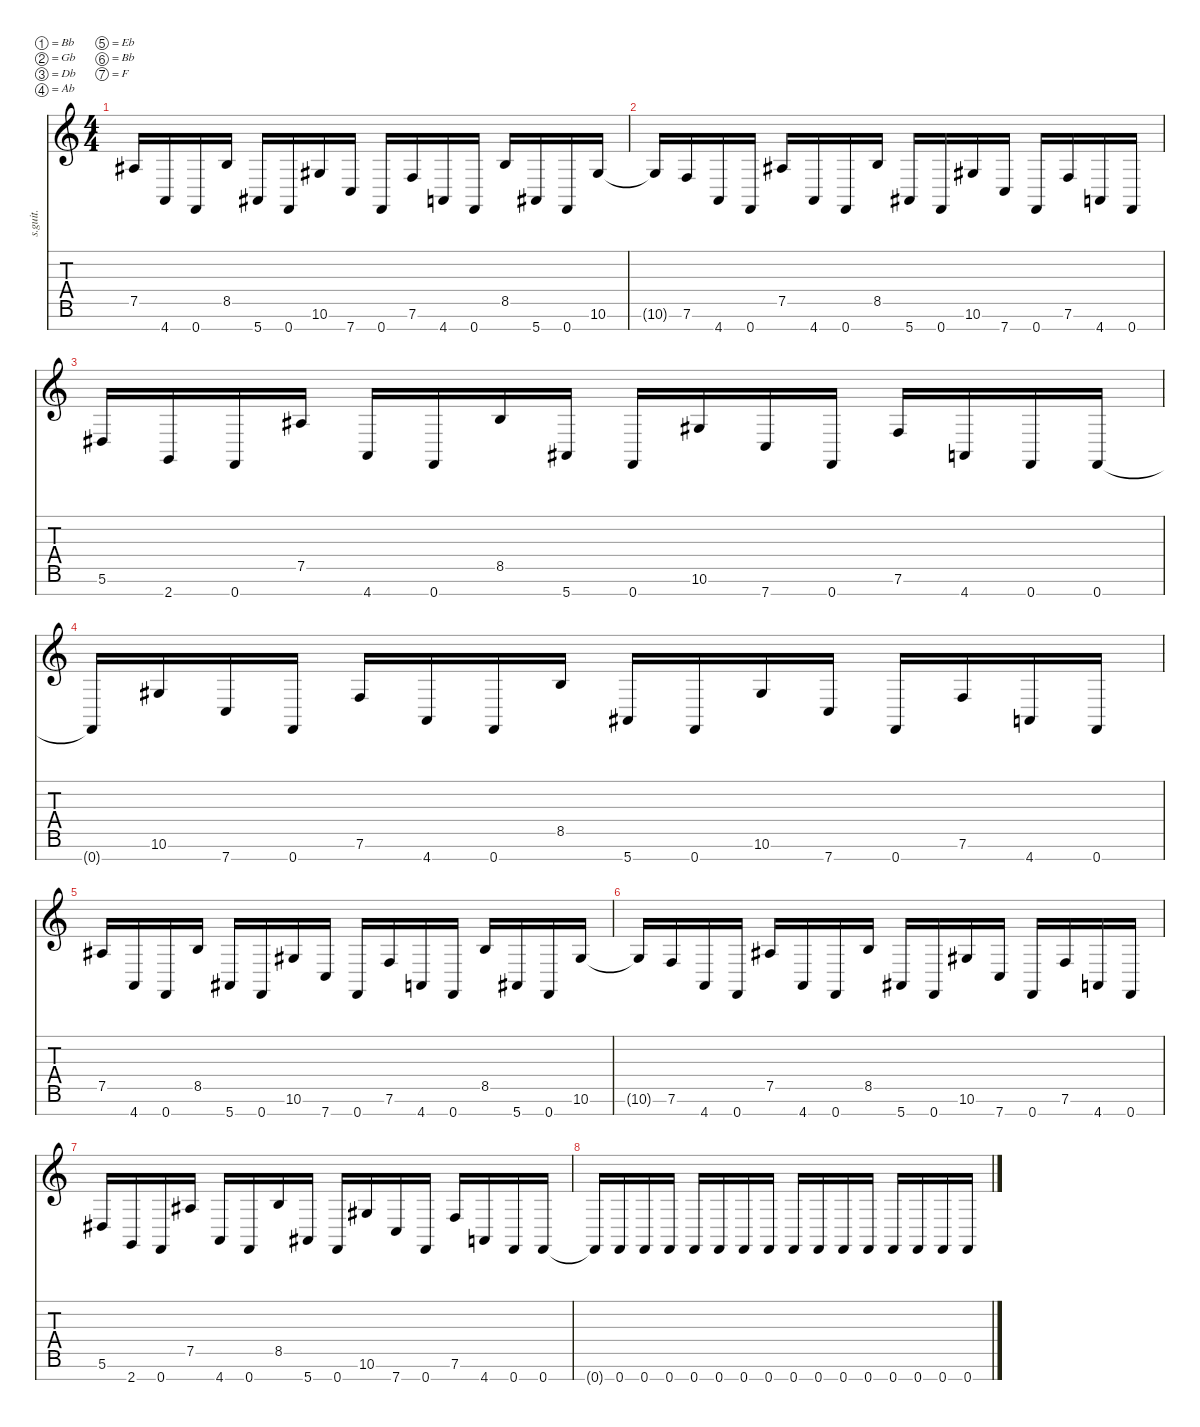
\defaultSystemsLayout 4
\hideDynamics
\bracketExtendMode nobrackets
\track ("Mårten Hagström" "s.guit.") {instrument distortionguitar}
\staff {score tabs}
\tuning (Bb3 Gb3 Db3 Ab2 Eb2 Bb1 F1)
\ts (4 4)
\tempo (110 hide)
\clef g2
\ks c
7.5{acc #}.16{lyrics (0 "") lyrics (1 "") lyrics (2 "") lyrics (3 "") lyrics (4 "") dy f} 4.7.16{lyrics (0 "") lyrics (1 "") lyrics (2 "") lyrics (3 "") lyrics (4 "")} 0.7.16{lyrics (0 "") lyrics (1 "") lyrics (2 "") lyrics (3 "") lyrics (4 "")} 8.5.16{lyrics (0 "") lyrics (1 "") lyrics (2 "") lyrics (3 "") lyrics (4 "")} 5.7{acc #}.16{lyrics (0 "") lyrics (1 "") lyrics (2 "") lyrics (3 "") lyrics (4 "")} 0.7.16{lyrics (0 "") lyrics (1 "") lyrics (2 "") lyrics (3 "") lyrics (4 "")} 10.6{acc #}.16{lyrics (0 "") lyrics (1 "") lyrics (2 "") lyrics (3 "") lyrics (4 "")} 7.7.16{lyrics (0 "") lyrics (1 "") lyrics (2 "") lyrics (3 "") lyrics (4 "")} 0.7.16{lyrics (0 "") lyrics (1 "") lyrics (2 "") lyrics (3 "") lyrics (4 "")} 7.6.16{lyrics (0 "") lyrics (1 "") lyrics (2 "") lyrics (3 "") lyrics (4 "")} 4.7.16{lyrics (0 "") lyrics (1 "") lyrics (2 "") lyrics (3 "") lyrics (4 "")} 0.7.16{lyrics (0 "") lyrics (1 "") lyrics (2 "") lyrics (3 "") lyrics (4 "")} 8.5.16{lyrics (0 "") lyrics (1 "") lyrics (2 "") lyrics (3 "") lyrics (4 "")} 5.7{acc #}.16{lyrics (0 "") lyrics (1 "") lyrics (2 "") lyrics (3 "") lyrics (4 "")} 0.7.16{lyrics (0 "") lyrics (1 "") lyrics (2 "") lyrics (3 "") lyrics (4 "")} 10.6{acc #}.16{lyrics (0 "") lyrics (1 "") lyrics (2 "") lyrics (3 "") lyrics (4 "")} |
10.6{t acc #}.16{lyrics (0 "") lyrics (1 "") lyrics (2 "") lyrics (3 "") lyrics (4 "")} 7.6.16{lyrics (0 "") lyrics (1 "") lyrics (2 "") lyrics (3 "") lyrics (4 "")} 4.7.16{lyrics (0 "") lyrics (1 "") lyrics (2 "") lyrics (3 "") lyrics (4 "")} 0.7.16{lyrics (0 "") lyrics (1 "") lyrics (2 "") lyrics (3 "") lyrics (4 "")} 7.5{acc #}.16{lyrics (0 "") lyrics (1 "") lyrics (2 "") lyrics (3 "") lyrics (4 "")} 4.7.16{lyrics (0 "") lyrics (1 "") lyrics (2 "") lyrics (3 "") lyrics (4 "")} 0.7.16{lyrics (0 "") lyrics (1 "") lyrics (2 "") lyrics (3 "") lyrics (4 "")} 8.5.16{lyrics (0 "") lyrics (1 "") lyrics (2 "") lyrics (3 "") lyrics (4 "")} 5.7{acc #}.16{lyrics (0 "") lyrics (1 "") lyrics (2 "") lyrics (3 "") lyrics (4 "")} 0.7.16{lyrics (0 "") lyrics (1 "") lyrics (2 "") lyrics (3 "") lyrics (4 "")} 10.6{acc #}.16{lyrics (0 "") lyrics (1 "") lyrics (2 "") lyrics (3 "") lyrics (4 "")} 7.7.16{lyrics (0 "") lyrics (1 "") lyrics (2 "") lyrics (3 "") lyrics (4 "")} 0.7.16{lyrics (0 "") lyrics (1 "") lyrics (2 "") lyrics (3 "") lyrics (4 "")} 7.6.16{lyrics (0 "") lyrics (1 "") lyrics (2 "") lyrics (3 "") lyrics (4 "")} 4.7.16{lyrics (0 "") lyrics (1 "") lyrics (2 "") lyrics (3 "") lyrics (4 "")} 0.7.16{lyrics (0 "") lyrics (1 "") lyrics (2 "") lyrics (3 "") lyrics (4 "")} |
5.6{acc #}.16{lyrics (0 "") lyrics (1 "") lyrics (2 "") lyrics (3 "") lyrics (4 "")} 2.7.16{lyrics (0 "") lyrics (1 "") lyrics (2 "") lyrics (3 "") lyrics (4 "")} 0.7.16{lyrics (0 "") lyrics (1 "") lyrics (2 "") lyrics (3 "") lyrics (4 "")} 7.5{acc #}.16{lyrics (0 "") lyrics (1 "") lyrics (2 "") lyrics (3 "") lyrics (4 "")} 4.7.16{lyrics (0 "") lyrics (1 "") lyrics (2 "") lyrics (3 "") lyrics (4 "")} 0.7.16{lyrics (0 "") lyrics (1 "") lyrics (2 "") lyrics (3 "") lyrics (4 "")} 8.5.16{lyrics (0 "") lyrics (1 "") lyrics (2 "") lyrics (3 "") lyrics (4 "")} 5.7{acc #}.16{lyrics (0 "") lyrics (1 "") lyrics (2 "") lyrics (3 "") lyrics (4 "")} 0.7.16{lyrics (0 "") lyrics (1 "") lyrics (2 "") lyrics (3 "") lyrics (4 "")} 10.6{acc #}.16{lyrics (0 "") lyrics (1 "") lyrics (2 "") lyrics (3 "") lyrics (4 "")} 7.7.16{lyrics (0 "") lyrics (1 "") lyrics (2 "") lyrics (3 "") lyrics (4 "")} 0.7.16{lyrics (0 "") lyrics (1 "") lyrics (2 "") lyrics (3 "") lyrics (4 "")} 7.6.16{lyrics (0 "") lyrics (1 "") lyrics (2 "") lyrics (3 "") lyrics (4 "")} 4.7.16{lyrics (0 "") lyrics (1 "") lyrics (2 "") lyrics (3 "") lyrics (4 "")} 0.7.16{lyrics (0 "") lyrics (1 "") lyrics (2 "") lyrics (3 "") lyrics (4 "")} 0.7.16{lyrics (0 "") lyrics (1 "") lyrics (2 "") lyrics (3 "") lyrics (4 "")} |
0.7{t}.16{lyrics (0 "") lyrics (1 "") lyrics (2 "") lyrics (3 "") lyrics (4 "")} 10.6{acc #}.16{lyrics (0 "") lyrics (1 "") lyrics (2 "") lyrics (3 "") lyrics (4 "")} 7.7.16{lyrics (0 "") lyrics (1 "") lyrics (2 "") lyrics (3 "") lyrics (4 "")} 0.7.16{lyrics (0 "") lyrics (1 "") lyrics (2 "") lyrics (3 "") lyrics (4 "")} 7.6.16{lyrics (0 "") lyrics (1 "") lyrics (2 "") lyrics (3 "") lyrics (4 "")} 4.7.16{lyrics (0 "") lyrics (1 "") lyrics (2 "") lyrics (3 "") lyrics (4 "")} 0.7.16{lyrics (0 "") lyrics (1 "") lyrics (2 "") lyrics (3 "") lyrics (4 "")} 8.5.16{lyrics (0 "") lyrics (1 "") lyrics (2 "") lyrics (3 "") lyrics (4 "")} 5.7{acc #}.16{lyrics (0 "") lyrics (1 "") lyrics (2 "") lyrics (3 "") lyrics (4 "")} 0.7.16{lyrics (0 "") lyrics (1 "") lyrics (2 "") lyrics (3 "") lyrics (4 "")} 10.6{acc #}.16{lyrics (0 "") lyrics (1 "") lyrics (2 "") lyrics (3 "") lyrics (4 "")} 7.7.16{lyrics (0 "") lyrics (1 "") lyrics (2 "") lyrics (3 "") lyrics (4 "")} 0.7.16{lyrics (0 "") lyrics (1 "") lyrics (2 "") lyrics (3 "") lyrics (4 "")} 7.6.16{lyrics (0 "") lyrics (1 "") lyrics (2 "") lyrics (3 "") lyrics (4 "")} 4.7.16{lyrics (0 "") lyrics (1 "") lyrics (2 "") lyrics (3 "") lyrics (4 "")} 0.7.16{lyrics (0 "") lyrics (1 "") lyrics (2 "") lyrics (3 "") lyrics (4 "")} |
7.5{acc #}.16{lyrics (0 "") lyrics (1 "") lyrics (2 "") lyrics (3 "") lyrics (4 "")} 4.7.16{lyrics (0 "") lyrics (1 "") lyrics (2 "") lyrics (3 "") lyrics (4 "")} 0.7.16{lyrics (0 "") lyrics (1 "") lyrics (2 "") lyrics (3 "") lyrics (4 "")} 8.5.16{lyrics (0 "") lyrics (1 "") lyrics (2 "") lyrics (3 "") lyrics (4 "")} 5.7{acc #}.16{lyrics (0 "") lyrics (1 "") lyrics (2 "") lyrics (3 "") lyrics (4 "")} 0.7.16{lyrics (0 "") lyrics (1 "") lyrics (2 "") lyrics (3 "") lyrics (4 "")} 10.6{acc #}.16{lyrics (0 "") lyrics (1 "") lyrics (2 "") lyrics (3 "") lyrics (4 "")} 7.7.16{lyrics (0 "") lyrics (1 "") lyrics (2 "") lyrics (3 "") lyrics (4 "")} 0.7.16{lyrics (0 "") lyrics (1 "") lyrics (2 "") lyrics (3 "") lyrics (4 "")} 7.6.16{lyrics (0 "") lyrics (1 "") lyrics (2 "") lyrics (3 "") lyrics (4 "")} 4.7.16{lyrics (0 "") lyrics (1 "") lyrics (2 "") lyrics (3 "") lyrics (4 "")} 0.7.16{lyrics (0 "") lyrics (1 "") lyrics (2 "") lyrics (3 "") lyrics (4 "")} 8.5.16{lyrics (0 "") lyrics (1 "") lyrics (2 "") lyrics (3 "") lyrics (4 "")} 5.7{acc #}.16{lyrics (0 "") lyrics (1 "") lyrics (2 "") lyrics (3 "") lyrics (4 "")} 0.7.16{lyrics (0 "") lyrics (1 "") lyrics (2 "") lyrics (3 "") lyrics (4 "")} 10.6{acc #}.16{lyrics (0 "") lyrics (1 "") lyrics (2 "") lyrics (3 "") lyrics (4 "")} |
10.6{t acc #}.16{lyrics (0 "") lyrics (1 "") lyrics (2 "") lyrics (3 "") lyrics (4 "")} 7.6.16{lyrics (0 "") lyrics (1 "") lyrics (2 "") lyrics (3 "") lyrics (4 "")} 4.7.16{lyrics (0 "") lyrics (1 "") lyrics (2 "") lyrics (3 "") lyrics (4 "")} 0.7.16{lyrics (0 "") lyrics (1 "") lyrics (2 "") lyrics (3 "") lyrics (4 "")} 7.5{acc #}.16{lyrics (0 "") lyrics (1 "") lyrics (2 "") lyrics (3 "") lyrics (4 "")} 4.7.16{lyrics (0 "") lyrics (1 "") lyrics (2 "") lyrics (3 "") lyrics (4 "")} 0.7.16{lyrics (0 "") lyrics (1 "") lyrics (2 "") lyrics (3 "") lyrics (4 "")} 8.5.16{lyrics (0 "") lyrics (1 "") lyrics (2 "") lyrics (3 "") lyrics (4 "")} 5.7{acc #}.16{lyrics (0 "") lyrics (1 "") lyrics (2 "") lyrics (3 "") lyrics (4 "")} 0.7.16{lyrics (0 "") lyrics (1 "") lyrics (2 "") lyrics (3 "") lyrics (4 "")} 10.6{acc #}.16{lyrics (0 "") lyrics (1 "") lyrics (2 "") lyrics (3 "") lyrics (4 "")} 7.7.16{lyrics (0 "") lyrics (1 "") lyrics (2 "") lyrics (3 "") lyrics (4 "")} 0.7.16{lyrics (0 "") lyrics (1 "") lyrics (2 "") lyrics (3 "") lyrics (4 "")} 7.6.16{lyrics (0 "") lyrics (1 "") lyrics (2 "") lyrics (3 "") lyrics (4 "")} 4.7.16{lyrics (0 "") lyrics (1 "") lyrics (2 "") lyrics (3 "") lyrics (4 "")} 0.7.16{lyrics (0 "") lyrics (1 "") lyrics (2 "") lyrics (3 "") lyrics (4 "")} |
5.6{acc #}.16{lyrics (0 "") lyrics (1 "") lyrics (2 "") lyrics (3 "") lyrics (4 "")} 2.7.16{lyrics (0 "") lyrics (1 "") lyrics (2 "") lyrics (3 "") lyrics (4 "")} 0.7.16{lyrics (0 "") lyrics (1 "") lyrics (2 "") lyrics (3 "") lyrics (4 "")} 7.5{acc #}.16{lyrics (0 "") lyrics (1 "") lyrics (2 "") lyrics (3 "") lyrics (4 "")} 4.7.16{lyrics (0 "") lyrics (1 "") lyrics (2 "") lyrics (3 "") lyrics (4 "")} 0.7.16{lyrics (0 "") lyrics (1 "") lyrics (2 "") lyrics (3 "") lyrics (4 "")} 8.5.16{lyrics (0 "") lyrics (1 "") lyrics (2 "") lyrics (3 "") lyrics (4 "")} 5.7{acc #}.16{lyrics (0 "") lyrics (1 "") lyrics (2 "") lyrics (3 "") lyrics (4 "")} 0.7.16{lyrics (0 "") lyrics (1 "") lyrics (2 "") lyrics (3 "") lyrics (4 "")} 10.6{acc #}.16{lyrics (0 "") lyrics (1 "") lyrics (2 "") lyrics (3 "") lyrics (4 "")} 7.7.16{lyrics (0 "") lyrics (1 "") lyrics (2 "") lyrics (3 "") lyrics (4 "")} 0.7.16{lyrics (0 "") lyrics (1 "") lyrics (2 "") lyrics (3 "") lyrics (4 "")} 7.6.16{lyrics (0 "") lyrics (1 "") lyrics (2 "") lyrics (3 "") lyrics (4 "")} 4.7.16{lyrics (0 "") lyrics (1 "") lyrics (2 "") lyrics (3 "") lyrics (4 "")} 0.7.16{lyrics (0 "") lyrics (1 "") lyrics (2 "") lyrics (3 "") lyrics (4 "")} 0.7.16{lyrics (0 "") lyrics (1 "") lyrics (2 "") lyrics (3 "") lyrics (4 "")} |
0.7{t}.16{lyrics (0 "") lyrics (1 "") lyrics (2 "") lyrics (3 "") lyrics (4 "")} 0.7.16{lyrics (0 "") lyrics (1 "") lyrics (2 "") lyrics (3 "") lyrics (4 "")} 0.7.16{lyrics (0 "") lyrics (1 "") lyrics (2 "") lyrics (3 "") lyrics (4 "")} 0.7.16{lyrics (0 "") lyrics (1 "") lyrics (2 "") lyrics (3 "") lyrics (4 "")} 0.7.16{lyrics (0 "") lyrics (1 "") lyrics (2 "") lyrics (3 "") lyrics (4 "")} 0.7.16{lyrics (0 "") lyrics (1 "") lyrics (2 "") lyrics (3 "") lyrics (4 "")} 0.7.16{lyrics (0 "") lyrics (1 "") lyrics (2 "") lyrics (3 "") lyrics (4 "")} 0.7.16{lyrics (0 "") lyrics (1 "") lyrics (2 "") lyrics (3 "") lyrics (4 "")} 0.7.16{lyrics (0 "") lyrics (1 "") lyrics (2 "") lyrics (3 "") lyrics (4 "")} 0.7.16{lyrics (0 "") lyrics (1 "") lyrics (2 "") lyrics (3 "") lyrics (4 "")} 0.7.16{lyrics (0 "") lyrics (1 "") lyrics (2 "") lyrics (3 "") lyrics (4 "")} 0.7.16{lyrics (0 "") lyrics (1 "") lyrics (2 "") lyrics (3 "") lyrics (4 "")} 0.7.16{lyrics (0 "") lyrics (1 "") lyrics (2 "") lyrics (3 "") lyrics (4 "")} 0.7.16{lyrics (0 "") lyrics (1 "") lyrics (2 "") lyrics (3 "") lyrics (4 "")} 0.7.16{lyrics (0 "") lyrics (1 "") lyrics (2 "") lyrics (3 "") lyrics (4 "")} 0.7.16{lyrics (0 "") lyrics (1 "") lyrics (2 "") lyrics (3 "") lyrics (4 "")}
